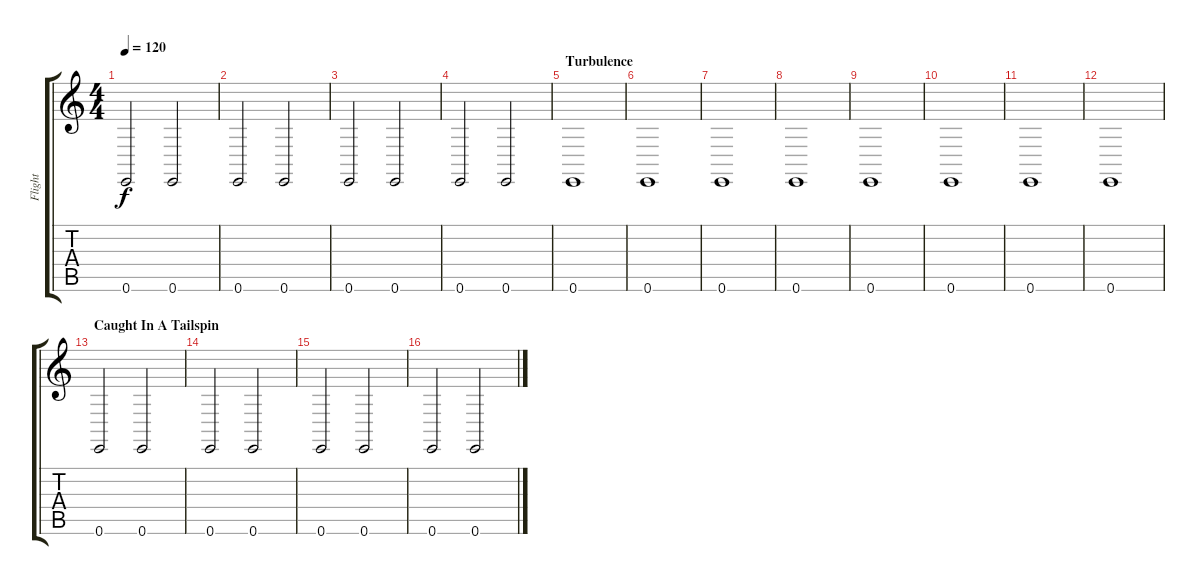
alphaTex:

\track ("Flight" "Flight") {instrument timpani}
\staff {score tabs}
\tuning (E4 B3 G3 D3 A2 E2) {hide}
\ts (4 4)
\tempo 120
\clef g2
\ks c
0.6.2{dy f} 0.6.2 |
0.6.2 0.6.2 |
0.6.2 0.6.2 |
0.6.2 0.6.2 |
\section ("" "Turbulence")
0.6.1 |
0.6.1 |
0.6.1 |
0.6.1 |
0.6.1 |
0.6.1 |
0.6.1 |
0.6.1 |
\section ("" "Caught In A Tailspin")
0.6.2 0.6.2 |
0.6.2 0.6.2 |
0.6.2 0.6.2 |
0.6.2 0.6.2
